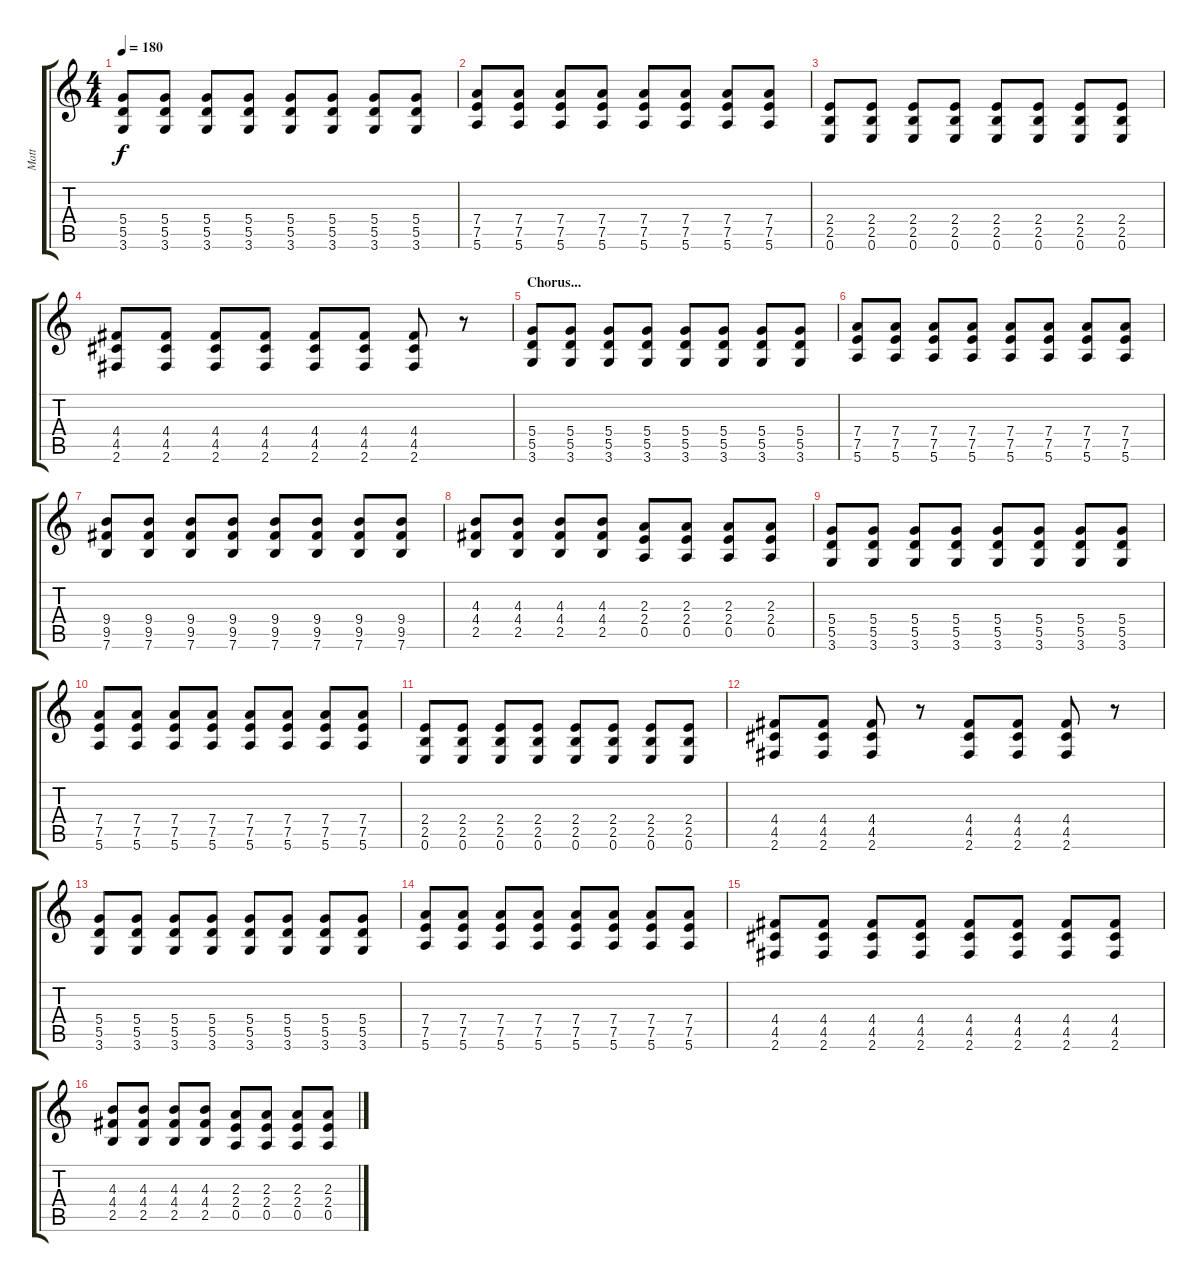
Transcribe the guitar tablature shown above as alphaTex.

\track ("Matt" "Matt") {instrument acousticguitarsteel}
\staff {score tabs}
\tuning (E4 B3 G3 D3 A2 E2) {hide}
\ts (4 4)
\tempo 180
\clef g2
\ks c
(5.4 5.5 3.6).8{dy f} (5.4 5.5 3.6).8 (5.4 5.5 3.6).8 (5.4 5.5 3.6).8 (5.4 5.5 3.6).8 (5.4 5.5 3.6).8 (5.4 5.5 3.6).8 (5.4 5.5 3.6).8 |
(7.4 7.5 5.6).8 (7.4 7.5 5.6).8 (7.4 7.5 5.6).8 (7.4 7.5 5.6).8 (7.4 7.5 5.6).8 (7.4 7.5 5.6).8 (7.4 7.5 5.6).8 (7.4 7.5 5.6).8 |
(2.4 2.5 0.6).8 (2.4 2.5 0.6).8 (2.4 2.5 0.6).8 (2.4 2.5 0.6).8 (2.4 2.5 0.6).8 (2.4 2.5 0.6).8 (2.4 2.5 0.6).8 (2.4 2.5 0.6).8 |
(4.4 4.5 2.6).8 (4.4 4.5 2.6).8 (4.4 4.5 2.6).8 (4.4 4.5 2.6).8 (4.4 4.5 2.6).8 (4.4 4.5 2.6).8 (4.4 4.5 2.6).8 r.8 |
\section ("" "Chorus...")
(5.4 5.5 3.6).8 (5.4 5.5 3.6).8 (5.4 5.5 3.6).8 (5.4 5.5 3.6).8 (5.4 5.5 3.6).8 (5.4 5.5 3.6).8 (5.4 5.5 3.6).8 (5.4 5.5 3.6).8 |
(7.4 7.5 5.6).8 (7.4 7.5 5.6).8 (7.4 7.5 5.6).8 (7.4 7.5 5.6).8 (7.4 7.5 5.6).8 (7.4 7.5 5.6).8 (7.4 7.5 5.6).8 (7.4 7.5 5.6).8 |
(9.4 9.5 7.6).8 (9.4 9.5 7.6).8 (9.4 9.5 7.6).8 (9.4 9.5 7.6).8 (9.4 9.5 7.6).8 (9.4 9.5 7.6).8 (9.4 9.5 7.6).8 (9.4 9.5 7.6).8 |
(4.3 4.4 2.5).8 (4.3 4.4 2.5).8 (4.3 4.4 2.5).8 (4.3 4.4 2.5).8 (2.3 2.4 0.5).8 (2.3 2.4 0.5).8 (2.3 2.4 0.5).8 (2.3 2.4 0.5).8 |
(5.4 5.5 3.6).8 (5.4 5.5 3.6).8 (5.4 5.5 3.6).8 (5.4 5.5 3.6).8 (5.4 5.5 3.6).8 (5.4 5.5 3.6).8 (5.4 5.5 3.6).8 (5.4 5.5 3.6).8 |
(7.4 7.5 5.6).8 (7.4 7.5 5.6).8 (7.4 7.5 5.6).8 (7.4 7.5 5.6).8 (7.4 7.5 5.6).8 (7.4 7.5 5.6).8 (7.4 7.5 5.6).8 (7.4 7.5 5.6).8 |
(2.4 2.5 0.6).8 (2.4 2.5 0.6).8 (2.4 2.5 0.6).8 (2.4 2.5 0.6).8 (2.4 2.5 0.6).8 (2.4 2.5 0.6).8 (2.4 2.5 0.6).8 (2.4 2.5 0.6).8 |
(4.4 4.5 2.6).8 (4.4 4.5 2.6).8 (4.4 4.5 2.6).8 r.8 (4.4 4.5 2.6).8 (4.4 4.5 2.6).8 (4.4 4.5 2.6).8 r.8 |
(5.4 5.5 3.6).8 (5.4 5.5 3.6).8 (5.4 5.5 3.6).8 (5.4 5.5 3.6).8 (5.4 5.5 3.6).8 (5.4 5.5 3.6).8 (5.4 5.5 3.6).8 (5.4 5.5 3.6).8 |
(7.4 7.5 5.6).8 (7.4 7.5 5.6).8 (7.4 7.5 5.6).8 (7.4 7.5 5.6).8 (7.4 7.5 5.6).8 (7.4 7.5 5.6).8 (7.4 7.5 5.6).8 (7.4 7.5 5.6).8 |
(4.4 4.5 2.6).8 (4.4 4.5 2.6).8 (4.4 4.5 2.6).8 (4.4 4.5 2.6).8 (4.4 4.5 2.6).8 (4.4 4.5 2.6).8 (4.4 4.5 2.6).8 (4.4 4.5 2.6).8 |
(4.3 4.4 2.5).8 (4.3 4.4 2.5).8 (4.3 4.4 2.5).8 (4.3 4.4 2.5).8 (2.3 2.4 0.5).8 (2.3 2.4 0.5).8 (2.3 2.4 0.5).8 (2.3 2.4 0.5).8
